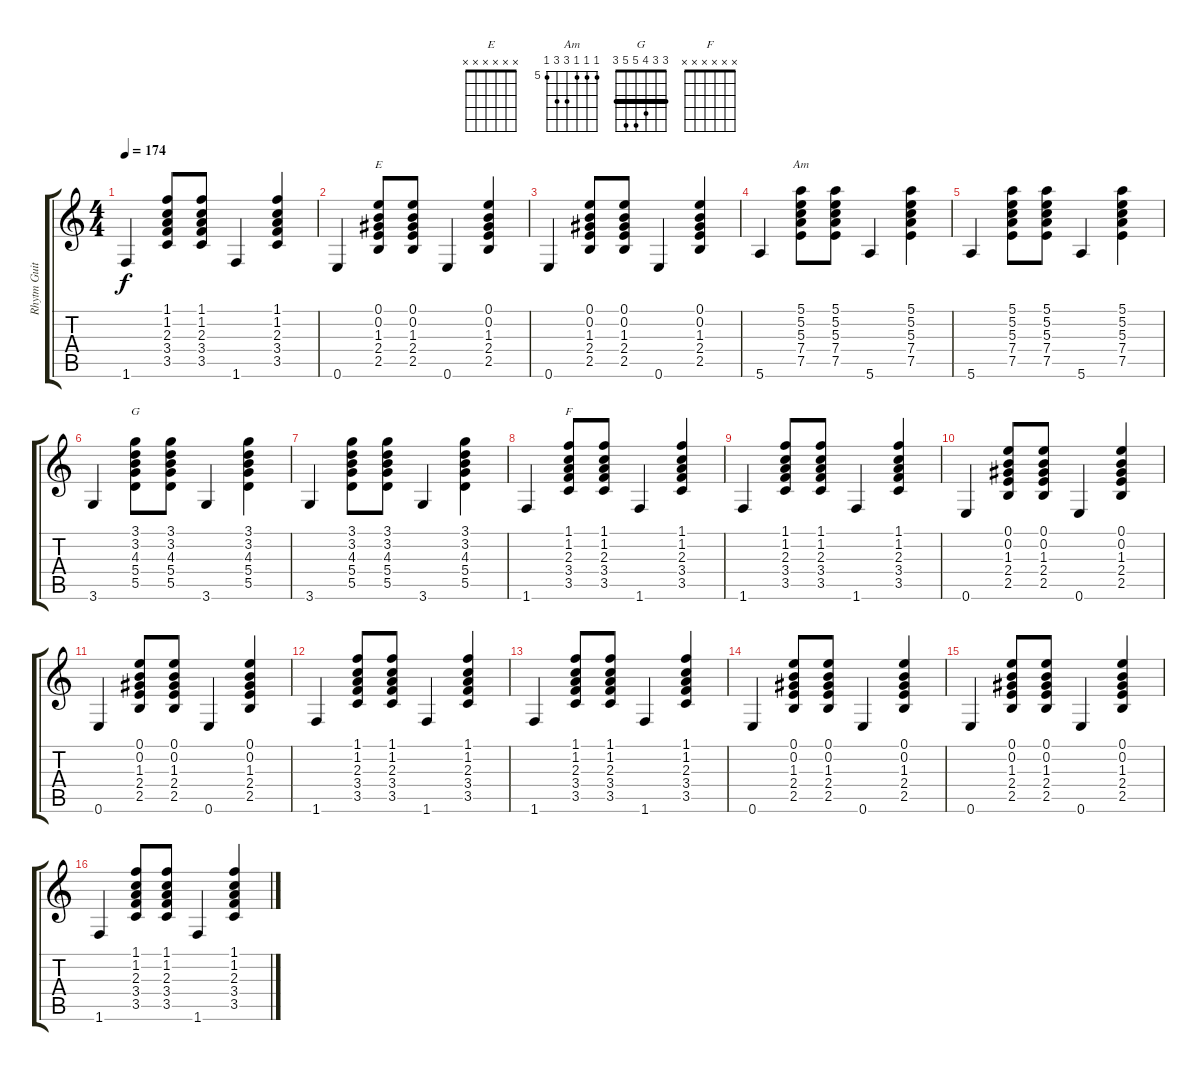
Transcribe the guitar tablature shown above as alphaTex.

\track ("Rhytm Guitar" "Rhytm Guit") {instrument distortionguitar}
\staff {score tabs}
\tuning (E4 B3 G3 D3 A2 E2) {hide}
\chord ("E" x x x x x x)
\chord ("Am" 5 5 5 7 7 5) {firstfret 5}
\chord ("G" 3 3 4 5 5 3) {barre 3}
\chord ("F" x x x x x x)
\ts (4 4)
\tempo 174
\clef g2
\ks c
1.6.4{dy f} (1.1 1.2 2.3 3.4 3.5).8 (1.1 1.2 2.3 3.4 3.5).8 1.6.4 (1.1 1.2 2.3 3.4 3.5).4 |
0.6.4 (0.1 0.2 1.3 2.4 2.5).8{ch "E"} (0.1 0.2 1.3 2.4 2.5).8 0.6.4 (0.1 0.2 1.3 2.4 2.5).4 |
0.6.4 (0.1 0.2 1.3 2.4 2.5).8 (0.1 0.2 1.3 2.4 2.5).8 0.6.4 (0.1 0.2 1.3 2.4 2.5).4 |
5.6.4 (5.1 5.2 5.3 7.4 7.5).8{ch "Am"} (5.1 5.2 5.3 7.4 7.5).8 5.6.4 (5.1 5.2 5.3 7.4 7.5).4 |
5.6.4 (5.1 5.2 5.3 7.4 7.5).8 (5.1 5.2 5.3 7.4 7.5).8 5.6.4 (5.1 5.2 5.3 7.4 7.5).4 |
3.6.4 (3.1 3.2 4.3 5.4 5.5).8{ch "G"} (3.1 3.2 4.3 5.4 5.5).8 3.6.4 (3.1 3.2 4.3 5.4 5.5).4 |
3.6.4 (3.1 3.2 4.3 5.4 5.5).8 (3.1 3.2 4.3 5.4 5.5).8 3.6.4 (3.1 3.2 4.3 5.4 5.5).4 |
1.6.4 (1.1 1.2 2.3 3.4 3.5).8{ch "F"} (1.1 1.2 2.3 3.4 3.5).8 1.6.4 (1.1 1.2 2.3 3.4 3.5).4 |
1.6.4 (1.1 1.2 2.3 3.4 3.5).8 (1.1 1.2 2.3 3.4 3.5).8 1.6.4 (1.1 1.2 2.3 3.4 3.5).4 |
0.6.4 (0.1 0.2 1.3 2.4 2.5).8 (0.1 0.2 1.3 2.4 2.5).8 0.6.4 (0.1 0.2 1.3 2.4 2.5).4 |
0.6.4 (0.1 0.2 1.3 2.4 2.5).8 (0.1 0.2 1.3 2.4 2.5).8 0.6.4 (0.1 0.2 1.3 2.4 2.5).4 |
1.6.4 (1.1 1.2 2.3 3.4 3.5).8 (1.1 1.2 2.3 3.4 3.5).8 1.6.4 (1.1 1.2 2.3 3.4 3.5).4 |
1.6.4 (1.1 1.2 2.3 3.4 3.5).8 (1.1 1.2 2.3 3.4 3.5).8 1.6.4 (1.1 1.2 2.3 3.4 3.5).4 |
0.6.4 (0.1 0.2 1.3 2.4 2.5).8 (0.1 0.2 1.3 2.4 2.5).8 0.6.4 (0.1 0.2 1.3 2.4 2.5).4 |
0.6.4 (0.1 0.2 1.3 2.4 2.5).8 (0.1 0.2 1.3 2.4 2.5).8 0.6.4 (0.1 0.2 1.3 2.4 2.5).4 |
1.6.4 (1.1 1.2 2.3 3.4 3.5).8 (1.1 1.2 2.3 3.4 3.5).8 1.6.4 (1.1 1.2 2.3 3.4 3.5).4
